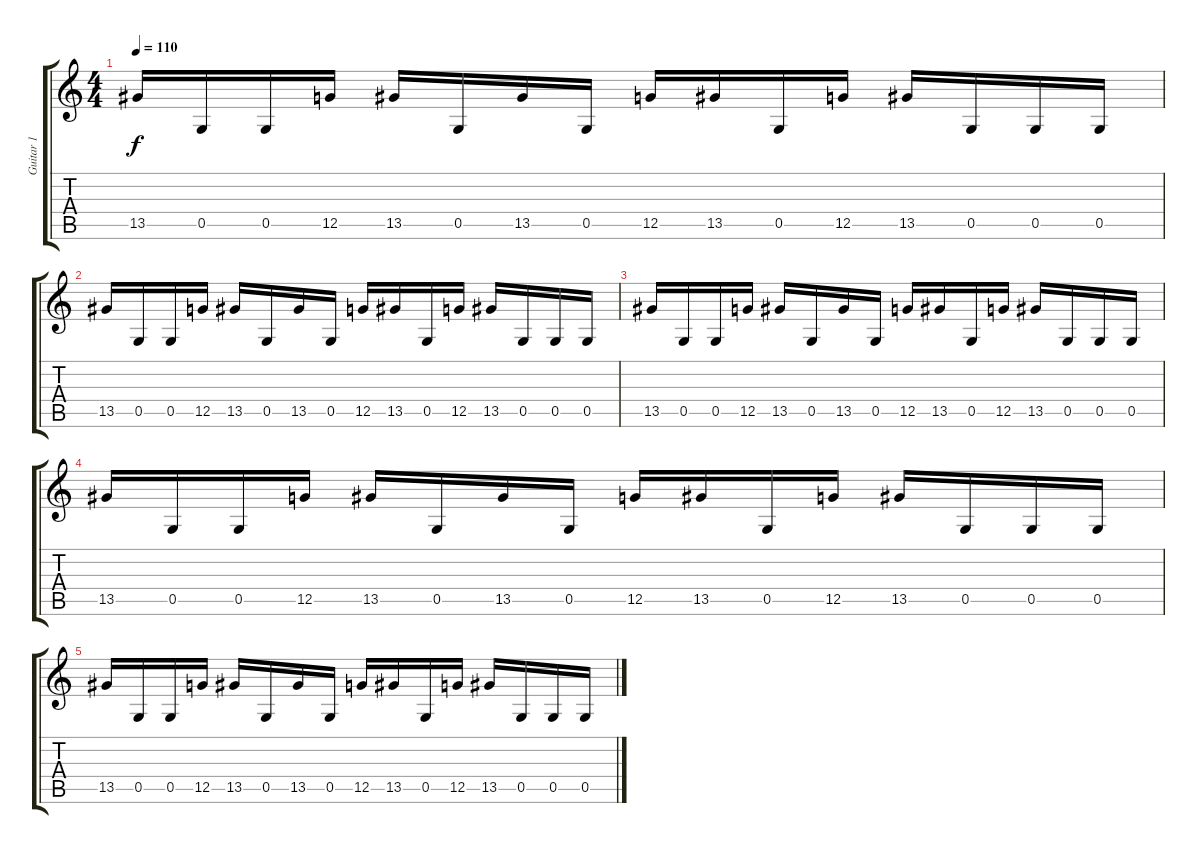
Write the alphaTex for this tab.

\track ("Guitar 1" "Guitar 1") {instrument distortionguitar}
\staff {score tabs}
\tuning (D4 A3 F3 C3 G2 D2) {hide}
\ts (4 4)
\tempo 110
\clef g2
\ks c
13.5.16{dy f} 0.5.16 0.5.16 12.5.16 13.5.16 0.5.16 13.5.16 0.5.16 12.5.16 13.5.16 0.5.16 12.5.16 13.5.16 0.5.16 0.5.16 0.5.16 |
13.5.16{volume 2} 0.5.16 0.5.16 12.5.16 13.5.16 0.5.16 13.5.16 0.5.16 12.5.16 13.5.16 0.5.16 12.5.16 13.5.16 0.5.16 0.5.16 0.5.16 |
13.5.16 0.5.16 0.5.16 12.5.16 13.5.16 0.5.16 13.5.16 0.5.16 12.5.16 13.5.16 0.5.16 12.5.16 13.5.16 0.5.16 0.5.16 0.5.16 |
13.5.16 0.5.16 0.5.16 12.5.16 13.5.16 0.5.16 13.5.16 0.5.16 12.5.16 13.5.16 0.5.16 12.5.16 13.5.16 0.5.16 0.5.16 0.5.16 |
13.5.16 0.5.16 0.5.16 12.5.16 13.5.16 0.5.16 13.5.16 0.5.16 12.5.16 13.5.16 0.5.16 12.5.16 13.5.16 0.5.16 0.5.16 0.5.16
